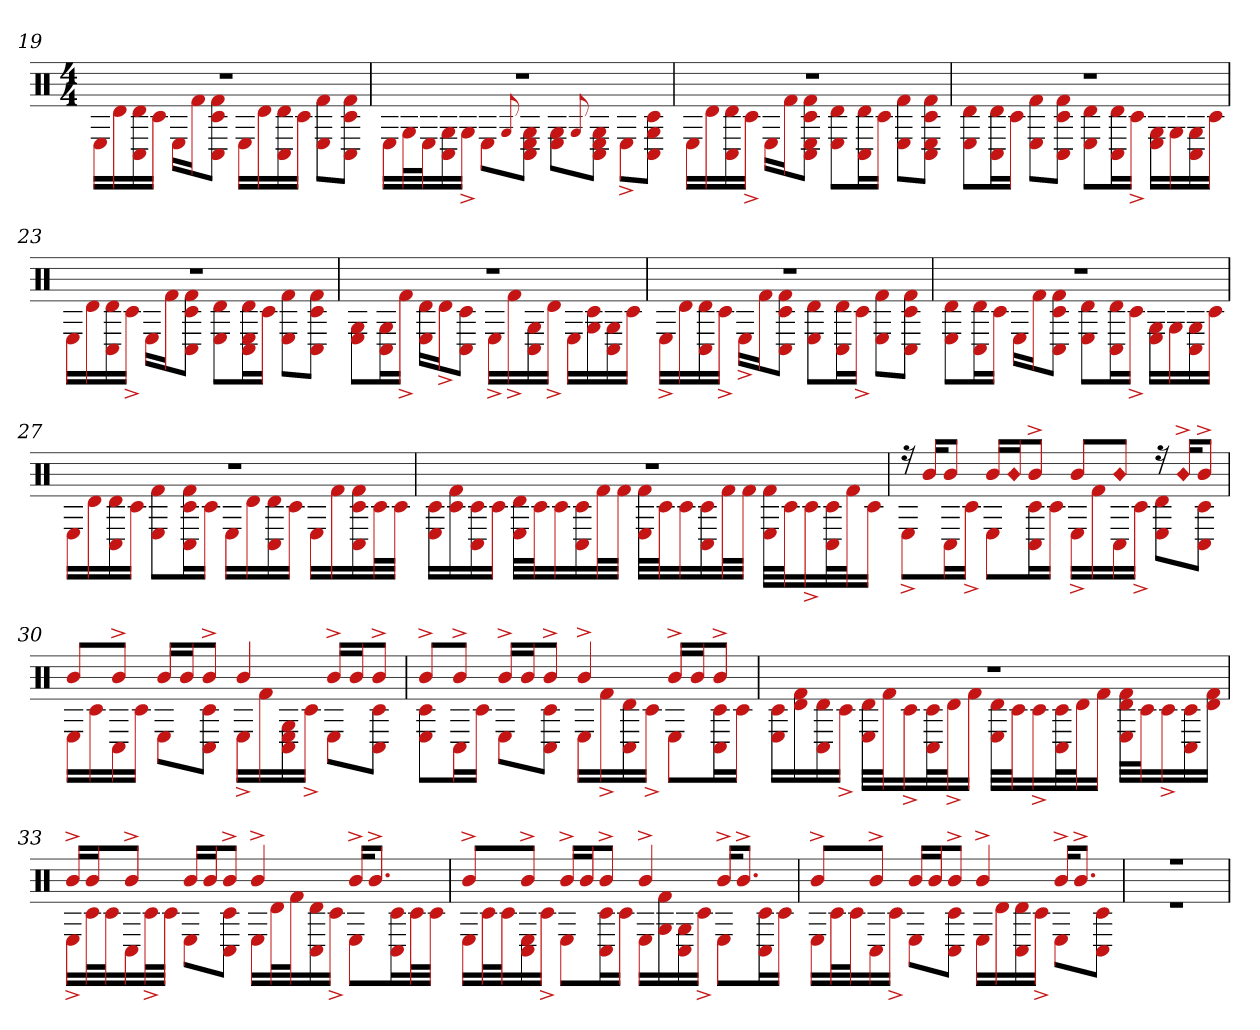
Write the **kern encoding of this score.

**kern
*part1
*staff1
*clefX
*k[]
*M4/4
=19
*^
1r	16ELL
.	16d
.	16C# 16d
.	16c#JJ
.	16ELL
.	16f#J
.	8f# 8C# 8c#J
.	16ELL
.	16d
.	16C# 16d
.	16c#JJ
.	8E 8f#L
.	8f# 8C# 8c#J
=20	=20
1r	16ELL
.	32GL
.	32EJ
.	16C# 16G
.	16G^JJ
.	8EL
.	8qqG
.	8E 8G 8C#J
.	8G 8EL
.	8qqG
.	8E 8G 8C#J
.	8E^L
.	8G 8C# 8c#J
=21	=21
1r	16ELL
.	16d
.	16d 16C#
.	16c#^JJ
.	16ELL
.	16f#J
.	8f# 8C# 8E 8c#J
.	8E 8dL
.	16C# 16dL
.	16c#JJ
.	8E 8f#L
.	8f# 8C# 8E 8c#J
=22	=22
1r	8E 8dL
.	16C# 16dL
.	16c#JJ
.	8E 8f#L
.	8f# 8C# 8c#J
.	8E 8dL
.	16d 16C#L
.	16c#^JJ
.	16E 16GLL
.	16G
.	16G 16C#
.	16c#JJ
=23	=23
1r	16ELL
.	16d
.	16C# 16d
.	16c#^JJ
.	16ELL
.	16f#J
.	8f# 8C# 8c#J
.	8E 8dL
.	16d 16C# 16EL
.	16c#JJ
.	8E 8f#L
.	8f# 8C# 8c#J
=24	=24
1r	8E 8GL
.	16G 16C#L
.	16f#^JJ
.	16E 16dLL
.	16d^J
.	8C# 8c#J
.	16E^LL
.	16f#^
.	16G 16C#
.	16d^JJ
.	16ELL
.	16G 16c#
.	16G 16C#
.	16c#JJ
=25	=25
1r	16E^LL
.	16d
.	16C# 16d
.	16c#^JJ
.	16E^LL
.	16f#J
.	8f# 8C# 8c#J
.	8E 8dL
.	16C# 16dL
.	16c#^JJ
.	8E 8f#L
.	8f# 8C# 8c#J
=26	=26
1r	8E 8dL
.	16d 16C#L
.	16c#JJ
.	16ELL
.	16f#J
.	8f# 8C# 8c#J
.	8E 8dL
.	16d 16C#L
.	16c#^JJ
.	16G 16ELL
.	16G
.	16G 16C#
.	16c#JJ
=27	=27
1r	16ELL
.	16d
.	16C# 16d
.	16c#JJ
.	8E 8f#L
.	16f# 16C# 16c#L
.	16c#JJ
.	16ELL
.	16d
.	16d 16C#
.	16c#JJ
.	16ELL
.	16f#
.	16f# 16c# 16C#
.	32c#L
.	32c#JJJ
=28	=28
1r	16c# 16ELL
.	16c# 16f#
.	16c# 16C#
.	16c#JJ
.	32d 32ELLL
.	32c#J
.	16c#
.	16C# 16c#
.	32f#L
.	32f#JJJ
.	32f# 32ELLL
.	32c#J
.	16c#
.	16C# 16c#
.	32f#L
.	32f#JJJ
.	32f# 32ELLL
.	32c#J
.	16c#^
.	32C# 32c#L
.	32f#J
.	16c#JJ
=29	=29
16r	8E^L
16bKL	.
8bJ	16C#L
.	16c#^JJ
16bLL	8EL
!LO:N:head=diamond	!
16bJ	.
8b^J	16C# 16c#L
.	16c#JJ
8bL	16E^LL
.	16f#
!LO:N:head=diamond	!
8bJ	16C#
.	16c#^JJ
16r	8d 8EL
!LO:N:head=diamond	!
16b^KL	.
8b^J	8C# 8c#J
=30	=30
8bL	16ELL
.	16c#
8b^J	16C#
.	16c#JJ
16bLL	8EL
16bJ	.
8b^J	8C# 8c#J
4b	16E^LL
.	16f#
.	16G 16C# 16E
.	16c#^JJ
16b^LL	8EL
16bJ	.
8b^J	8C# 8c#J
=31	=31
8b^L	8E 8c#L
8b^J	16C#L
.	16c#JJ
16b^LL	8EL
16bJ	.
8b^J	8C# 8c#J
4b^	16ELL
.	16f#^
.	16d 16C#
.	16c#^JJ
16b^LL	8EL
16bJ	.
8b^J	16c# 16C#L
.	16c#JJ
=32	=32
1r	16c# 16ELL
.	16d 16f#
.	16d 16C#
.	16c#^JJ
.	32d 32ELLL
.	32f#J
.	16c#^
.	32C# 32c#L
.	32d^J
.	16f#JJ
.	32E 32dLLL
.	32c#J
.	16c#^
.	32c# 32C#L
.	32dJ
.	16f#JJ
.	32f# 32d 32ELLL
.	32c#J
.	16c#^
.	16C# 16c#
.	16d 16f#JJ
=33	=33
16b^LL	16E^LL
16bJ	32c#L
.	32c#J
8b^J	16C#
.	32c#^L
.	32c#JJJ
16bLL	8EL
16bJ	.
8b^J	8C# 8c#J
4b^	16ELL
.	32dL
.	32f#J
.	16d 16C#
.	16c#^JJ
16b^KL	8EL
8.b^J	.
.	16c# 16C#L
.	32c#L
.	32c#JJJ
=34	=34
8b^L	16ELL
.	32c#L
.	32c#J
8b^J	16E 16C#
.	16c#^JJ
16b^LL	8EL
16bJ	.
8b^J	16c# 16C#L
.	16c#JJ
4b^	16ELL
.	16G 16f#
.	16G 16C#
.	16c#^JJ
16b^KL	8EL
8.b^J	.
.	16C# 16c#L
.	16c#JJ
=35	=35
8b^L	16ELL
.	32c#L
.	32c#J
8b^J	16C#
.	16c#^JJ
16bLL	8EL
16bJ	.
8b^J	8C# 8c#J
4b^	16ELL
.	16d
.	16C# 16d
.	16c#^JJ
16b^KL	8EL
8.b^J	.
.	8C# 8c#J
=36	=36
1r	1r
*v	*v
=
*-
